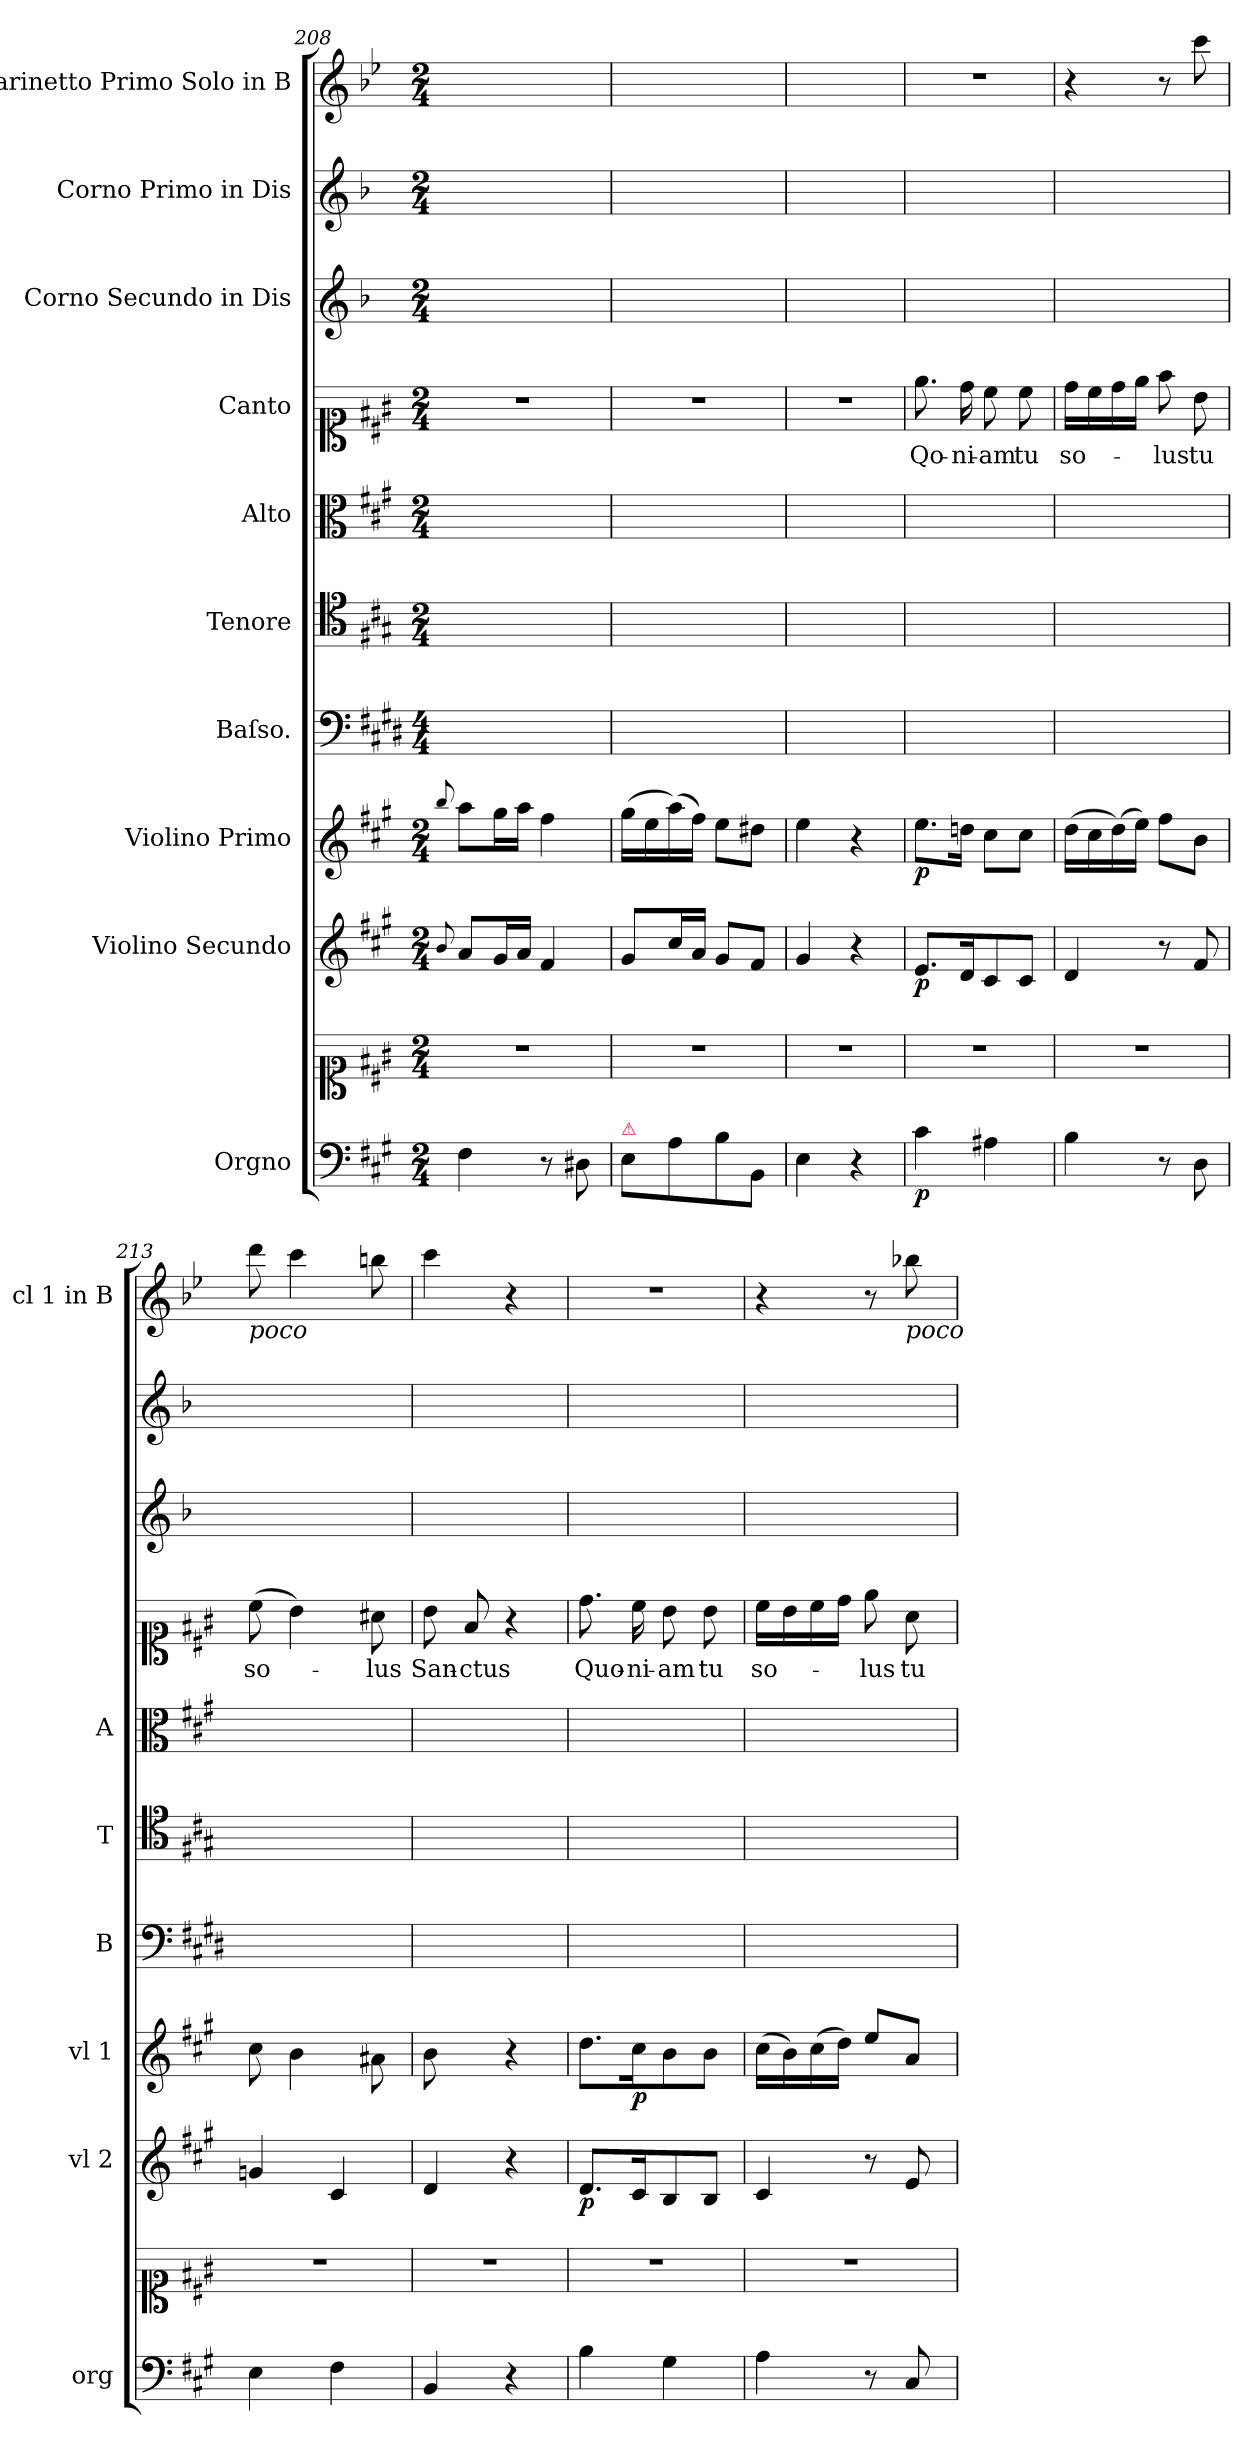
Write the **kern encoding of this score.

**kern	**kern	**dynam	**kern	**dynam	**kern	**dynam	**kern	**kern	**kern	**kern	**text	**kern	**kern	**kern
*part10	*part10	*part10	*part9	*part9	*part8	*part8	*part7	*part6	*part5	*part4	*part4	*part3	*part2	*part1
*staff11	*staff10	*staff10/11	*staff9	*staff9	*staff8	*staff8	*staff7	*staff6	*staff5	*staff4	*staff4	*staff3	*staff2	*staff1
*I"Orgno	*	*	*I"Violino Secundo	*	*I"Violino Primo	*	*I"Baſso.	*I"Tenore	*I"Alto	*I"Canto	*	*I"Corno Secundo in Dis	*I"Corno Primo in Dis	*I"Clarinetto Primo Solo in B
*I'org	*	*	*I'vl 2	*	*I'vl 1	*	*I'B	*I'T	*I'A	*	*	*	*	*I'cl 1 in B
*clefF4	*clefC1	*	*clefG2	*	*clefG2	*	*clefF4	*clefC4	*clefC3	*clefC1	*	*clefG2	*clefG2	*clefG2
*	*	*	*	*	*	*	*	*	*	*	*	*ITrd5c8	*ITrd5c8	*ITrd1c1
*k[f#c#g#]	*k[f#c#g#]	*	*k[f#c#g#]	*	*k[f#c#g#]	*	*k[f#c#g#d#]	*k[f#c#g#]	*k[f#c#g#]	*k[f#c#g#]	*	*k[f#c#g#]	*k[f#c#g#]	*k[f#c#g#]
*M2/4	*M2/4	*	*M2/4	*	*M2/4	*	*M4/4	*M2/4	*M2/4	*M2/4	*	*M2/4	*M2/4	*M2/4
=208	=208	=208	=208	=208	=208	=208	=208	=208	=208	=208	=208	=208	=208	=208
.	.	.	8qqb/	.	8qqbb/	.	.	.	.	.	.	.	.	.
4F#\	2r	.	8a/L	.	8aa\L	.	2ryy	2ryy	2ryy	2r	.	2ryy	2ryy	2ryy
.	.	.	16g#/L	.	16gg#\L	.	.	.	.	.	.	.	.	.
.	.	.	16a/JJ	.	16aa\JJ	.	.	.	.	.	.	.	.	.
8r	.	.	4f#/	.	4ff#\	.	.	.	.	.	.	.	.	.
8D#X\	.	.	.	.	.	.	.	.	.	.	.	.	.	.
=209	=209	=209	=209	=209	=209	=209	=209	=209	=209	=209	=209	=209	=209	=209
!LO:TX:a:color=crimson:t=⚠	!	!	!	!	!	!	!	!	!	!	!	!	!	!
8E\L	2r	.	8g#/L	.	(16gg#\LL	.	2ryy	2ryy	2ryy	2r	.	2ryy	2ryy	2ryy
.	.	.	.	.	16ee\	.	.	.	.	.	.	.	.	.
8A\	.	.	16cc#\L	.	(16aa\)	.	.	.	.	.	.	.	.	.
.	.	.	16a/JJ	.	16ff#\JJ)	.	.	.	.	.	.	.	.	.
8B\	.	.	8g#/L	.	8ee\L	.	.	.	.	.	.	.	.	.
8BB/J	.	.	8f#/J	.	8dd#X\J	.	.	.	.	.	.	.	.	.
=210	=210	=210	=210	=210	=210	=210	=210	=210	=210	=210	=210	=210	=210	=210
4E\	2r	.	4g#/	.	4ee\	.	2ryy	2ryy	2ryy	2r	.	2ryy	2ryy	2ryy
4r	.	.	4r	.	4r	.	.	.	.	.	.	.	.	.
=211	=211	=211	=211	=211	=211	=211	=211	=211	=211	=211	=211	=211	=211	=211
!	!	!LO:DY:b=2	!	!	!	!	!	!	!	!	!	!	!	!
4c#\	2r	p	8.e/L	p	8.ee\L	p	2ryy	2ryy	2ryy	8.ee\	Qo-	2ryy	2ryy	2r
.	.	.	16d/K	.	16ddn\Jk	.	.	.	.	16dd\	-ni-	.	.	.
4A#X\	.	.	8c#/	.	8cc#\L	.	.	.	.	8cc#\	-am	.	.	.
.	.	.	8c#/J	.	8cc#\J	.	.	.	.	8cc#\	tu	.	.	.
=212	=212	=212	=212	=212	=212	=212	=212	=212	=212	=212	=212	=212	=212	=212
4B\	2r	.	4d/	.	(16dd\LL	.	2ryy	2ryy	2ryy	16dd\LL	so-	2ryy	2ryy	4r
.	.	.	.	.	16cc#\	.	.	.	.	16cc#\	.	.	.	.
.	.	.	.	.	(16dd\)	.	.	.	.	16dd\	.	.	.	.
.	.	.	.	.	16ee\JJ)	.	.	.	.	16ee\JJ	.	.	.	.
8r	.	.	8r	.	8ff#\L	.	.	.	.	8ff#\	-lus	.	.	8r
8D\	.	.	8f#/	.	8b\J	.	.	.	.	8b\	tu	.	.	8bb\
=213	=213	=213	=213	=213	=213	=213	=213	=213	=213	=213	=213	=213	=213	=213
!	!	!	!	!	!	!	!	!	!	!	!	!	!	!LO:TX:b:i:t=poco
4E\	2r	.	4gn/	.	8cc#\	.	2ryy	2ryy	2ryy	(8cc#\	so-	2ryy	2ryy	8ccc#\
.	.	.	.	.	4b\	.	.	.	.	4b\)	.	.	.	4bb\
4F#\	.	.	4c#/	.	.	.	.	.	.	.	.	.	.	.
.	.	.	.	.	8a#X\	.	.	.	.	8a#X\	-lus	.	.	8aa#X\
=214	=214	=214	=214	=214	=214	=214	=214	=214	=214	=214	=214	=214	=214	=214
4BB/	2r	.	4d/	.	8b\	.	2ryy	2ryy	2ryy	8b\	San-	2ryy	2ryy	4bb\
.	.	.	.	.	8ryy	.	.	.	.	8f#/	-ctus	.	.	.
4r	.	.	4r	.	4r	.	.	.	.	4r	.	.	.	4r
=215	=215	=215	=215	=215	=215	=215	=215	=215	=215	=215	=215	=215	=215	=215
4B\	2r	.	8.d/L	p	8.dd\L	.	2ryy	2ryy	2ryy	8.dd\	Quo-	2ryy	2ryy	2r
.	.	.	16c#/K	.	16cc#\K	p	.	.	.	16cc#\	-ni-	.	.	.
4G#\	.	.	8B/	.	8b\	.	.	.	.	8b\	-am	.	.	.
.	.	.	8B/J	.	8b\J	.	.	.	.	8b\	tu	.	.	.
=216	=216	=216	=216	=216	=216	=216	=216	=216	=216	=216	=216	=216	=216	=216
4A\	2r	.	4c#/	.	(16cc#\LL	.	2ryy	2ryy	2ryy	16cc#\LL	so-	2ryy	2ryy	4r
.	.	.	.	.	16b\)	.	.	.	.	16b\	.	.	.	.
.	.	.	.	.	(16cc#\	.	.	.	.	16cc#\	.	.	.	.
.	.	.	.	.	16dd\JJ)	.	.	.	.	16dd\JJ	.	.	.	.
8r	.	.	8r	.	8ee\L	.	.	.	.	8ee\	-lus	.	.	8r
!	!	!	!	!	!	!	!	!	!	!	!	!	!	!LO:TX:b:i:t=poco
8C#/	.	.	8e/	.	8a/J	.	.	.	.	8a\	tu	.	.	8aan\
=	=	=	=	=	=	=	=	=	=	=	=	=	=	=
*-	*-	*-	*-	*-	*-	*-	*-	*-	*-	*-	*-	*-	*-	*-
